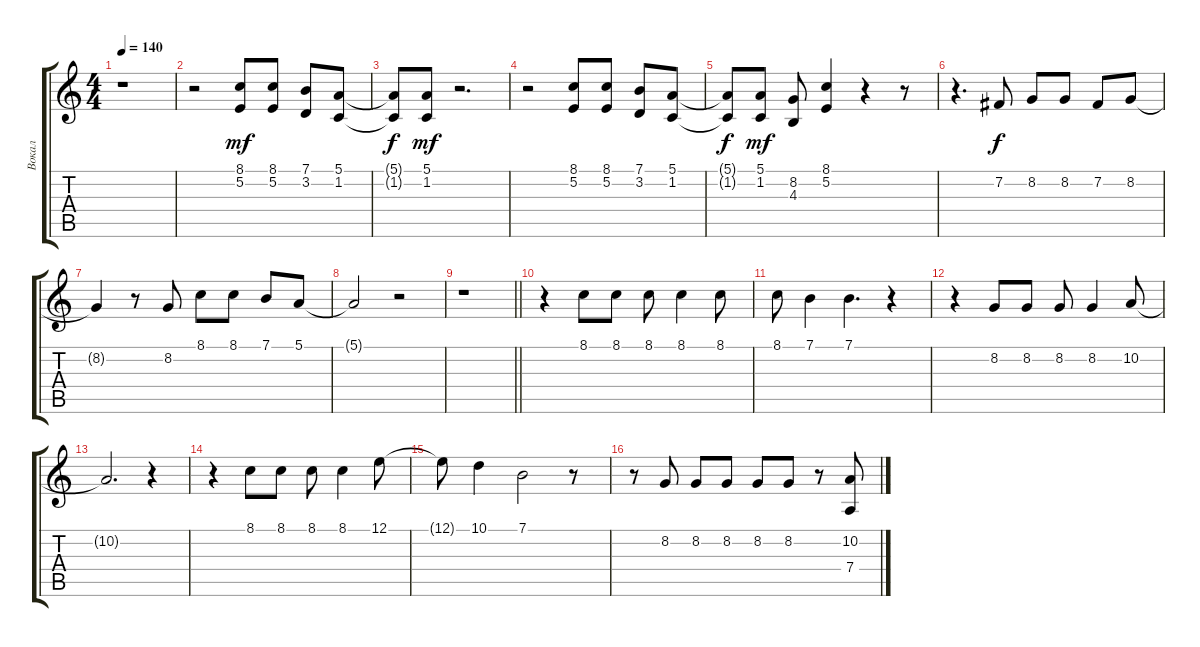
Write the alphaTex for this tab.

\track ("Вокал" "Вокал") {instrument sopranosax}
\staff {score tabs}
\tuning (E4 B3 G3 D3 A2 E2) {hide}
\ts (4 4)
\tempo 140
\clef g2
\ks c
r.1{dy f} |
r.2 (8.1 5.2).8{dy mf} (8.1 5.2).8 (7.1 3.2).8 (5.1 1.2).8 |
(5.1{t} 1.2{t}).8{dy f} (5.1 1.2).8{dy mf} r.2{d} |
r.2 (8.1 5.2).8 (8.1 5.2).8 (7.1 3.2).8 (5.1 1.2).8 |
(5.1{t} 1.2{t}).8{dy f} (5.1 1.2).8{dy mf} (8.2 4.3).8 (8.1 5.2).4 r.4 r.8 |
r.4{d} 7.2.8{dy f} 8.2.8 8.2.8 7.2.8 8.2.8 |
8.2{t}.4 r.8 8.2.8 8.1.8 8.1.8 7.1.8 5.1.8 |
5.1{t}.2 r.2 |
\barLineRight lightlight
r.1 |
r.4 8.1.8 8.1.8 8.1.8 8.1.4 8.1.8 |
8.1.8 7.1.4 7.1.4{d} r.4 |
r.4 8.2.8 8.2.8 8.2.8 8.2.4 10.2.8 |
10.2{t}.2{d} r.4 |
r.4 8.1.8 8.1.8 8.1.8 8.1.4 12.1.8 |
12.1{t}.8 10.1.4 7.1.2 r.8 |
r.8 8.2.8 8.2.8 8.2.8 8.2.8 8.2.8 r.8 (10.2 7.4).8
